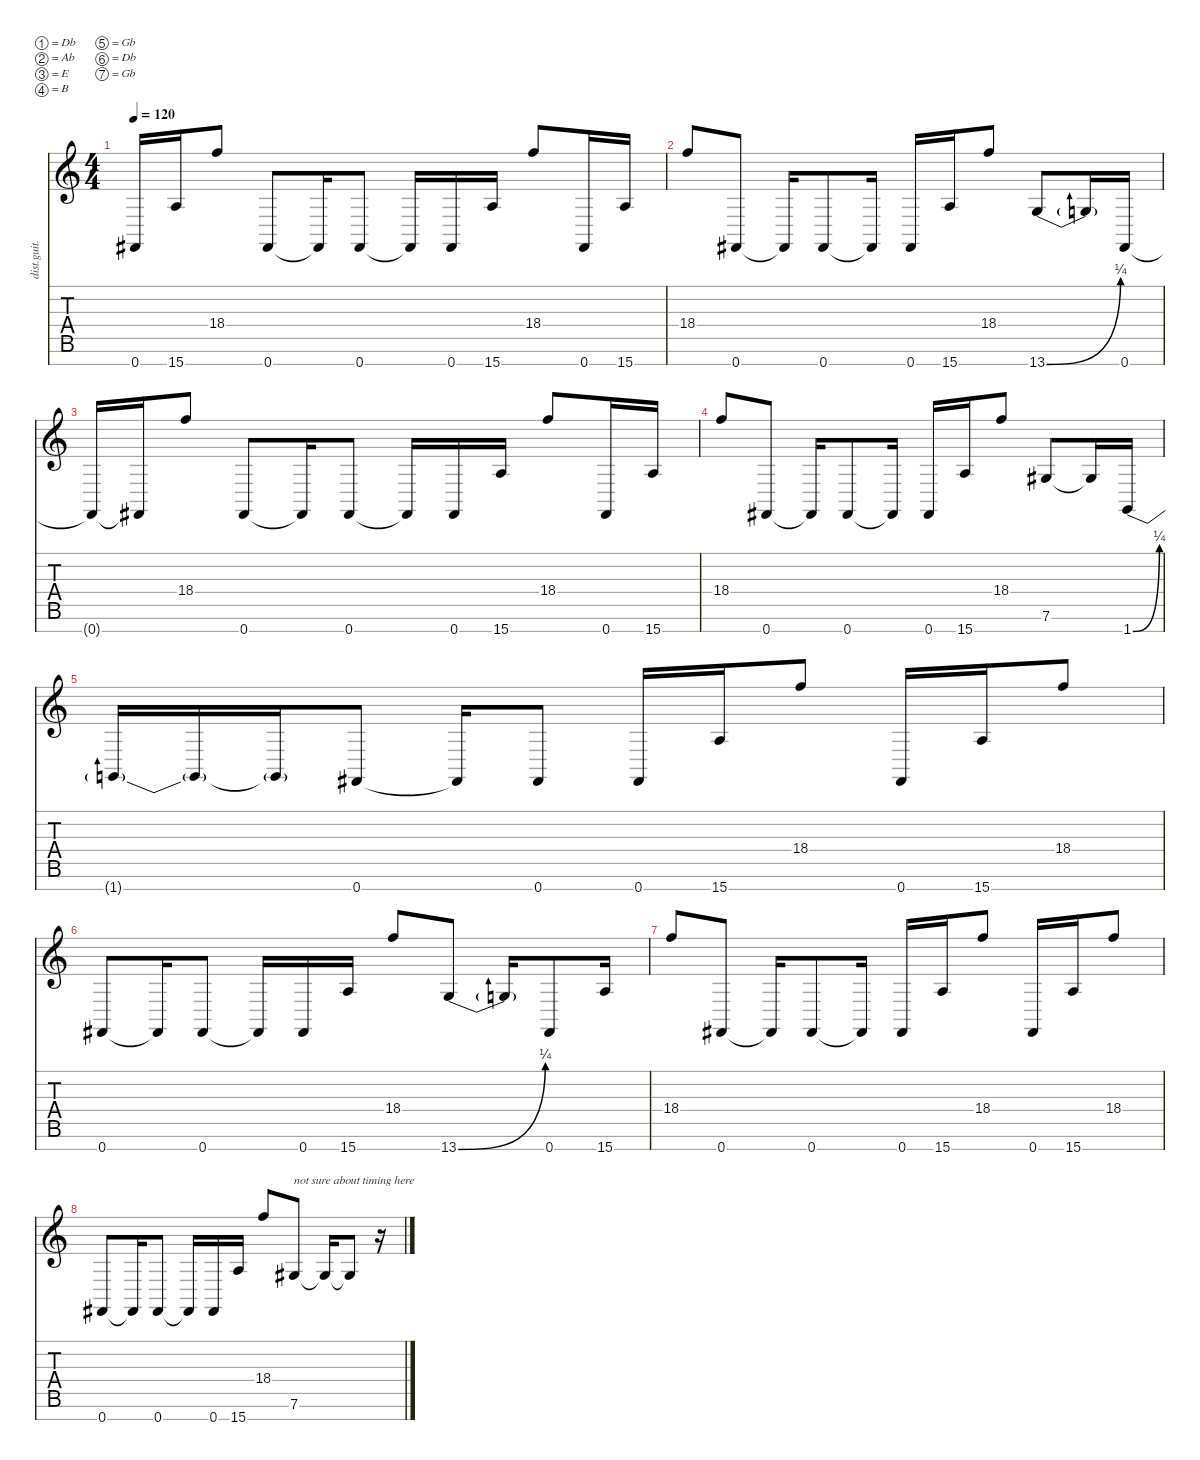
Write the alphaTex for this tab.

\defaultSystemsLayout 4
\hideDynamics
\bracketExtendMode nobrackets
\otherSystemsTrackNameOrientation horizontal
\track ("Distortion Guitar" "dist.guit.") {instrument distortionguitar}
\staff {score tabs}
\tuning (Db4 Ab3 E3 B2 Gb2 Db2 Gb1)
\ts (4 4)
\tempo 120
\clef g2
\ks c
0.7{acc #}.16{dy mf instrument distortionguitar beam Up} 15.7.16{beam Up} 18.4.8{beam Up} 0.7{acc #}.8{beam Up} 0.7{t acc #}.16{beam Up} 0.7{acc #}.8{beam Up} 0.7{t acc #}.16{beam Up} 0.7{acc #}.16{beam Up} 15.7.16{beam Up} 18.4.8{beam Up} 0.7{acc #}.16{beam Up} 15.7.16{beam Up} |
18.4.8{beam Up} 0.7{acc #}.8{beam Up} 0.7{t acc #}.16{beam Up} 0.7{acc #}.8{beam Up} 0.7{t acc #}.16{beam Up} 0.7{acc #}.16{beam Up} 15.7.16{beam Up} 18.4.8{beam Up} 13.7{be (bend 0 0 16.2 1)}.8{beam Up} 13.7{t}.16{beam Up} 0.7{acc #}.16{beam Up} |
0.7{t acc #}.16{beam Up} 0.7{t acc #}.16{beam Up} 18.4.8{beam Up} 0.7{acc #}.8{beam Up} 0.7{t acc #}.16{beam Up} 0.7{acc #}.8{beam Up} 0.7{t acc #}.16{beam Up} 0.7{acc #}.16{beam Up} 15.7.16{beam Up} 18.4.8{beam Up} 0.7{acc #}.16{beam Up} 15.7.16{beam Up} |
18.4.8{beam Up} 0.7{acc #}.8{beam Up} 0.7{t acc #}.16{beam Up} 0.7{acc #}.8{beam Up} 0.7{t acc #}.16{beam Up} 0.7{acc #}.16{beam Up} 15.7.16{beam Up} 18.4.8{beam Up} 7.6{acc #}.8{beam Up} 7.6{t acc #}.16{beam Up} 1.7{be (bend 0 0 14.399999999999999 1)}.16{beam Up} |
1.7{t}.16{beam Up} 1.7{t}.16{beam Up} 1.7{t}.16{beam Up} 0.7{acc #}.8{beam Up} 0.7{t acc #}.16{beam Up} 0.7{acc #}.8{beam Up} 0.7{acc #}.16{beam Up} 15.7.16{beam Up} 18.4.8{beam Up} 0.7{acc #}.16{beam Up} 15.7.16{beam Up} 18.4.8{beam Up} |
0.7{acc #}.8{beam Up} 0.7{t acc #}.16{beam Up} 0.7{acc #}.8{beam Up} 0.7{t acc #}.16{beam Up} 0.7{acc #}.16{beam Up} 15.7.16{beam Up} 18.4.8{beam Up} 13.7{be (bend 0 0 15 1)}.8{beam Up} 13.7{t}.16{beam Up} 0.7{acc #}.8{beam Up} 15.7.16{beam Up} |
18.4.8{beam Up} 0.7{acc #}.8{beam Up} 0.7{t acc #}.16{beam Up} 0.7{acc #}.8{beam Up} 0.7{t acc #}.16{beam Up} 0.7{acc #}.16{beam Up} 15.7.16{beam Up} 18.4.8{beam Up} 0.7{acc #}.16{beam Up} 15.7.16{beam Up} 18.4.8{beam Up} |
0.7{acc #}.8{beam Up} 0.7{t acc #}.16{beam Up} 0.7{acc #}.8{beam Up} 0.7{t acc #}.16{beam Up} 0.7{acc #}.16{beam Up} 15.7.16{beam Up} 18.4.8{beam Up} 7.6{acc #}.8{txt "not sure about timing here" beam Up} 7.6{t acc #}.16{beam Up} 7.6{t acc #}.8{beam Up} r.16{beam Up}
